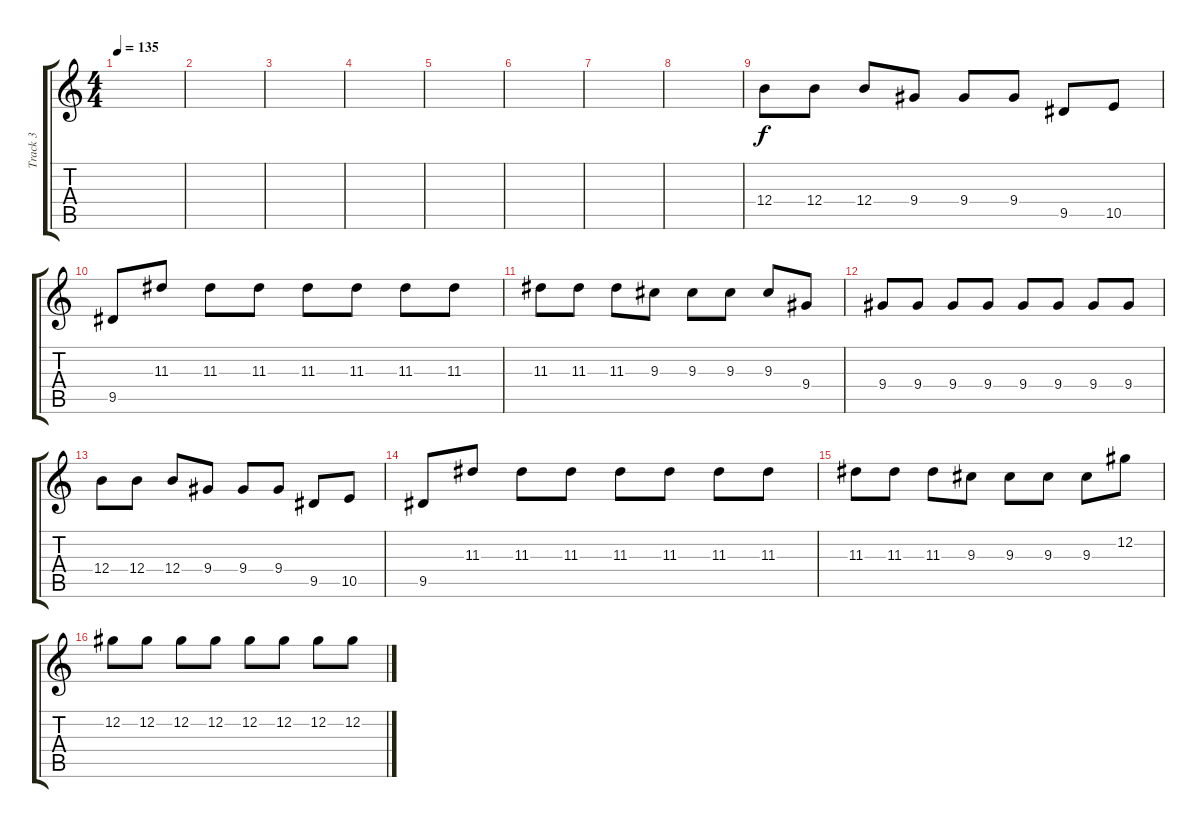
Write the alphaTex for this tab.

\track ("Track 3" "Track 3") {instrument distortionguitar}
\staff {score tabs}
\tuning (Db4 Ab3 E3 B2 Gb2 B1) {hide}
\ts (4 4)
\tempo 135
\clef g2
\ks c
|
|
|
|
|
|
|
|
12.4.8 12.4.8 12.4.8 9.4.8 9.4.8 9.4.8 9.5.8 10.5.8 |
9.5.8 11.3.8 11.3.8 11.3.8 11.3.8 11.3.8 11.3.8 11.3.8 |
11.3.8 11.3.8 11.3.8 9.3.8 9.3.8 9.3.8 9.3.8 9.4.8 |
9.4.8 9.4.8 9.4.8 9.4.8 9.4.8 9.4.8 9.4.8 9.4.8 |
12.4.8 12.4.8 12.4.8 9.4.8 9.4.8 9.4.8 9.5.8 10.5.8 |
9.5.8 11.3.8 11.3.8 11.3.8 11.3.8 11.3.8 11.3.8 11.3.8 |
11.3.8 11.3.8 11.3.8 9.3.8 9.3.8 9.3.8 9.3.8 12.2.8 |
12.2.8 12.2.8 12.2.8 12.2.8 12.2.8 12.2.8 12.2.8 12.2.8
